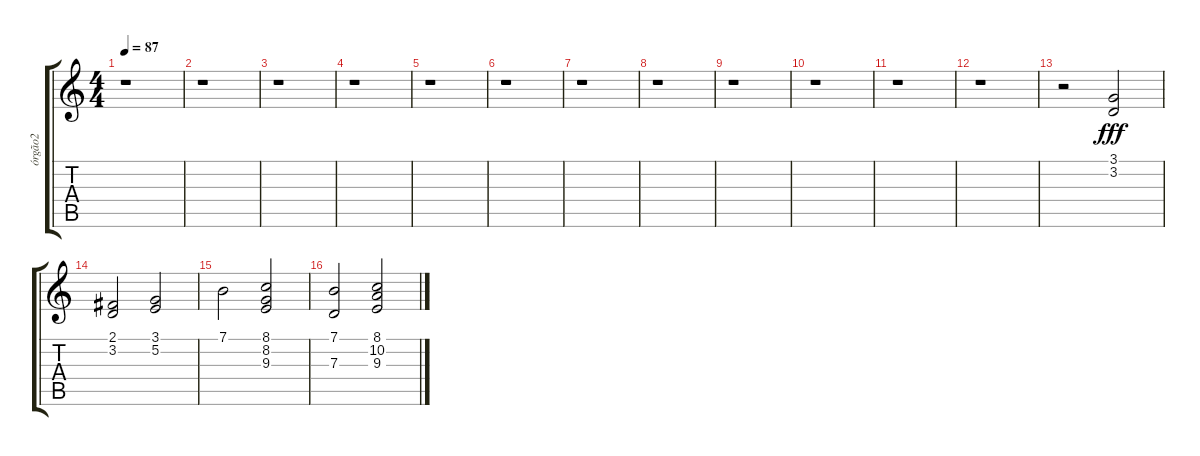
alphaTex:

\track ("órgão2" "órgão2") {instrument pad4choir}
\staff {score tabs}
\tuning (E4 B3 G3 D3 A2 E2) {hide}
\ts (4 4)
\tempo 87
\clef g2
\ks c
r.1{dy f} |
r.1 |
r.1 |
r.1 |
r.1 |
r.1 |
r.1 |
r.1 |
r.1 |
r.1 |
r.1 |
r.1 |
r.2 (3.1 3.2).2{dy fff} |
(2.1 3.2).2 (3.1 5.2).2 |
7.1.2 (8.1 8.2 9.3).2 |
(7.1 7.3).2 (8.1 10.2 9.3).2
